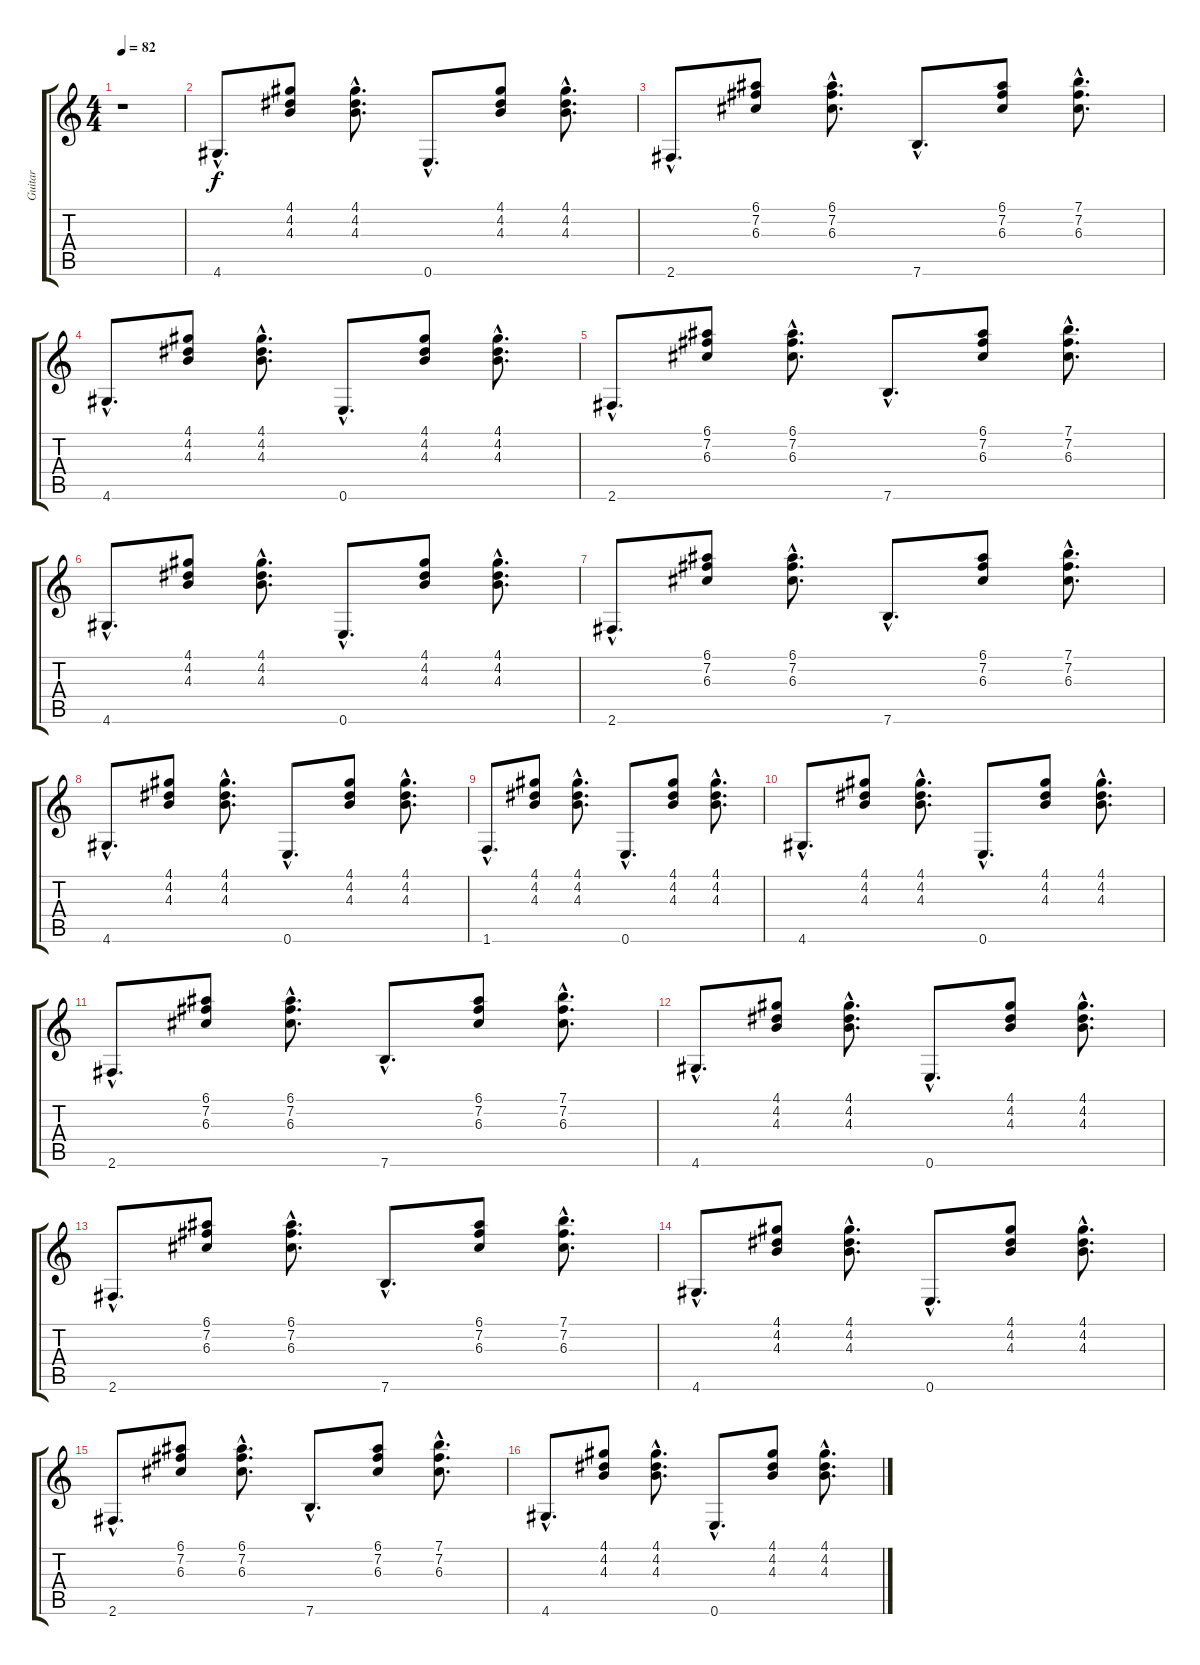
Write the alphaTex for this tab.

\track ("Guitar" "Guitar") {instrument acousticguitarsteel}
\staff {score tabs}
\tuning (E4 B3 G3 D3 A2 E2) {hide}
\ts (4 4)
\tempo 82
\clef g2
\ks c
r.1{dy f} |
4.6{hac}.8{d} (4.1 4.2 4.3).8 (4.1{hac} 4.2{hac} 4.3{hac}).8{d} 0.6{hac}.8{d} (4.1 4.2 4.3).8 (4.1{hac} 4.2{hac} 4.3{hac}).8{d} |
2.6{hac}.8{d} (6.1 7.2 6.3).8 (6.1{hac} 7.2{hac} 6.3{hac}).8{d} 7.6{hac}.8{d} (6.1 7.2 6.3).8 (7.1{hac} 7.2{hac} 6.3{hac}).8{d} |
4.6{hac}.8{d} (4.1 4.2 4.3).8 (4.1{hac} 4.2{hac} 4.3{hac}).8{d} 0.6{hac}.8{d} (4.1 4.2 4.3).8 (4.1{hac} 4.2{hac} 4.3{hac}).8{d} |
2.6{hac}.8{d} (6.1 7.2 6.3).8 (6.1{hac} 7.2{hac} 6.3{hac}).8{d} 7.6{hac}.8{d} (6.1 7.2 6.3).8 (7.1{hac} 7.2{hac} 6.3{hac}).8{d} |
4.6{hac}.8{d} (4.1 4.2 4.3).8 (4.1{hac} 4.2{hac} 4.3{hac}).8{d} 0.6{hac}.8{d} (4.1 4.2 4.3).8 (4.1{hac} 4.2{hac} 4.3{hac}).8{d} |
2.6{hac}.8{d} (6.1 7.2 6.3).8 (6.1{hac} 7.2{hac} 6.3{hac}).8{d} 7.6{hac}.8{d} (6.1 7.2 6.3).8 (7.1{hac} 7.2{hac} 6.3{hac}).8{d} |
4.6{hac}.8{d} (4.1 4.2 4.3).8 (4.1{hac} 4.2{hac} 4.3{hac}).8{d} 0.6{hac}.8{d} (4.1 4.2 4.3).8 (4.1{hac} 4.2{hac} 4.3{hac}).8{d} |
1.6{hac}.8{d} (4.1 4.2 4.3).8 (4.1{hac} 4.2{hac} 4.3{hac}).8{d} 0.6{hac}.8{d} (4.1 4.2 4.3).8 (4.1{hac} 4.2{hac} 4.3{hac}).8{d} |
4.6{hac}.8{d} (4.1 4.2 4.3).8 (4.1{hac} 4.2{hac} 4.3{hac}).8{d} 0.6{hac}.8{d} (4.1 4.2 4.3).8 (4.1{hac} 4.2{hac} 4.3{hac}).8{d} |
2.6{hac}.8{d} (6.1 7.2 6.3).8 (6.1{hac} 7.2{hac} 6.3{hac}).8{d} 7.6{hac}.8{d} (6.1 7.2 6.3).8 (7.1{hac} 7.2{hac} 6.3{hac}).8{d} |
4.6{hac}.8{d} (4.1 4.2 4.3).8 (4.1{hac} 4.2{hac} 4.3{hac}).8{d} 0.6{hac}.8{d} (4.1 4.2 4.3).8 (4.1{hac} 4.2{hac} 4.3{hac}).8{d} |
2.6{hac}.8{d} (6.1 7.2 6.3).8 (6.1{hac} 7.2{hac} 6.3{hac}).8{d} 7.6{hac}.8{d} (6.1 7.2 6.3).8 (7.1{hac} 7.2{hac} 6.3{hac}).8{d} |
4.6{hac}.8{d} (4.1 4.2 4.3).8 (4.1{hac} 4.2{hac} 4.3{hac}).8{d} 0.6{hac}.8{d} (4.1 4.2 4.3).8 (4.1{hac} 4.2{hac} 4.3{hac}).8{d} |
2.6{hac}.8{d} (6.1 7.2 6.3).8 (6.1{hac} 7.2{hac} 6.3{hac}).8{d} 7.6{hac}.8{d} (6.1 7.2 6.3).8 (7.1{hac} 7.2{hac} 6.3{hac}).8{d} |
4.6{hac}.8{d} (4.1 4.2 4.3).8 (4.1{hac} 4.2{hac} 4.3{hac}).8{d} 0.6{hac}.8{d} (4.1 4.2 4.3).8 (4.1{hac} 4.2{hac} 4.3{hac}).8{d}
